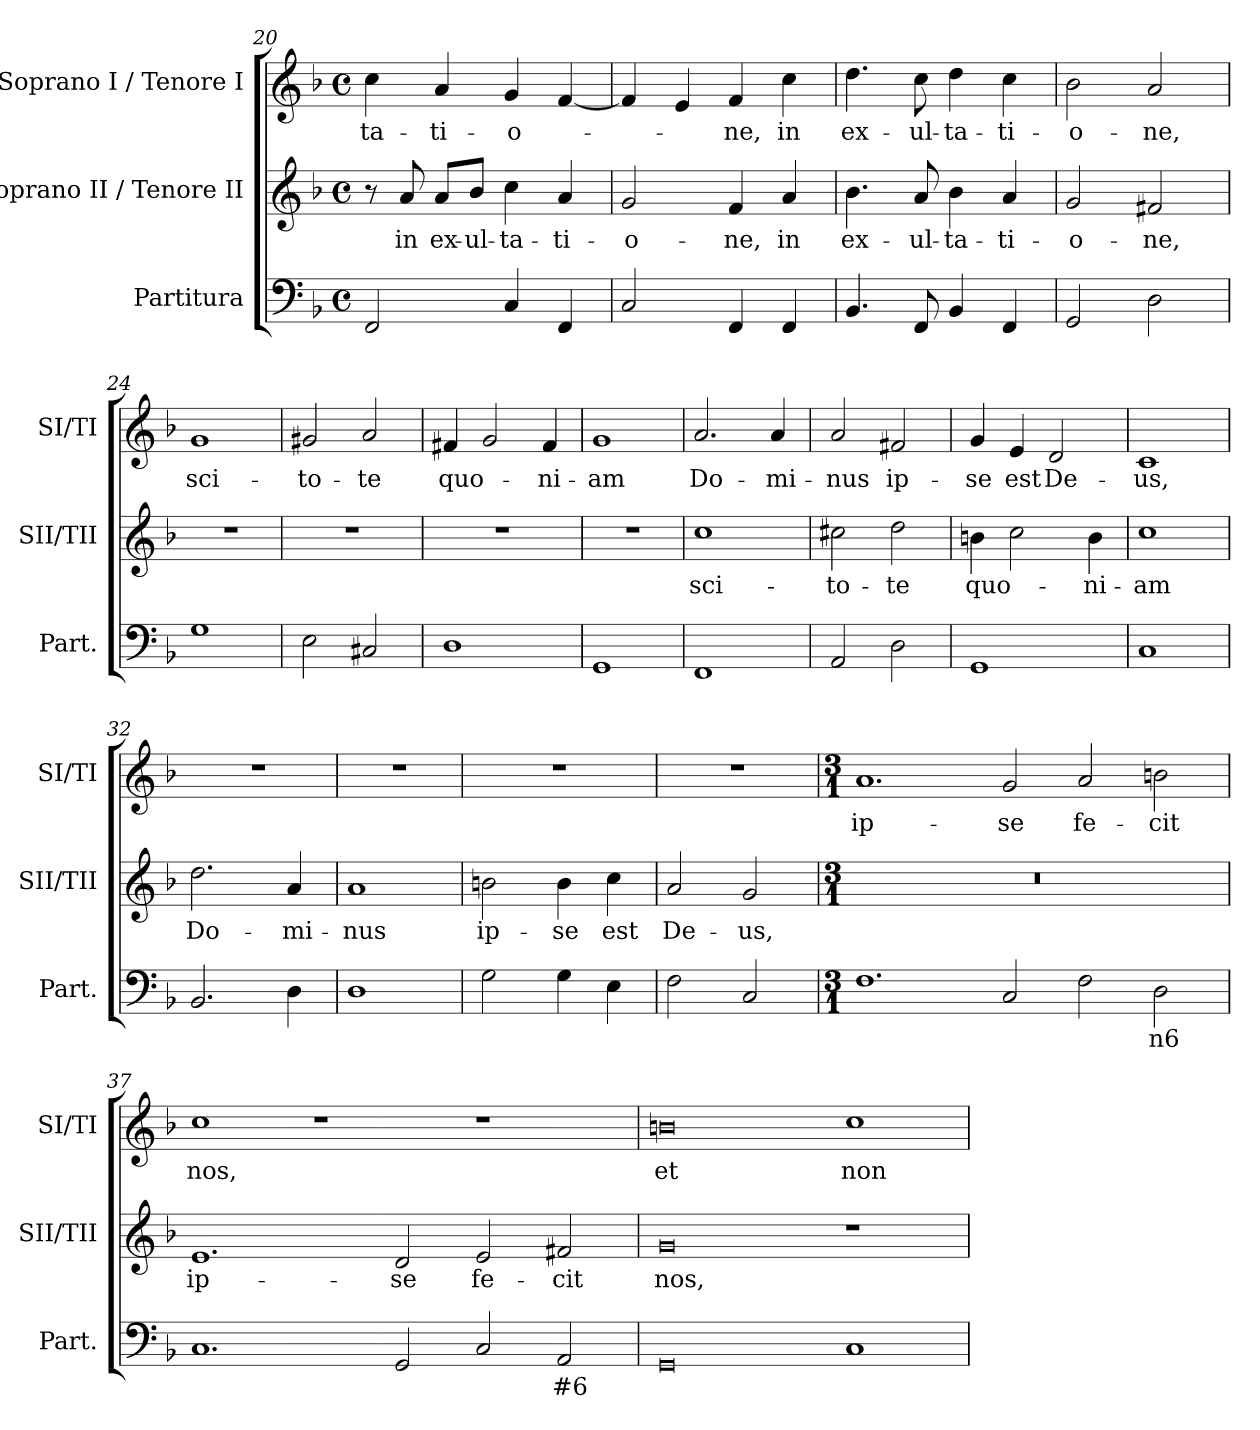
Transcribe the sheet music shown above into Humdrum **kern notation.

**kern	**text	**kern	**text	**kern	**text
*part3	*part3	*part2	*part2	*part1	*part1
*staff3	*staff3	*staff2	*staff2	*staff1	*staff1
*I"Partitura	*	*I"Soprano II / Tenore II	*	*I"Soprano I / Tenore I	*
*I'Part.	*	*I'SII/TII	*	*I'SI/TI	*
*clefF4	*	*clefG2	*	*clefG2	*
*k[b-]	*	*k[b-]	*	*k[b-]	*
*F:	*	*F:	*	*F:	*
*M4/4	*	*M4/4	*	*M4/4	*
*met(c)	*	*met(c)	*	*met(c)	*
=20	=20	=20	=20	=20	=20
2FF/	.	8r	.	4cc\	-ta-
.	.	8a/	in	.	.
.	.	8a/L	ex-	4a/	-ti-
.	.	8b-/J	-ul-	.	.
4C/	.	4cc\	-ta-	4g/	-o-
4FF/	.	4a/	-ti-	[4f/	.
=21	=21	=21	=21	=21	=21
2C/	.	2g/	-o-	4f/]	.
.	.	.	.	4e/	.
4FF/	.	4f/	-ne,	4f/	-ne,
4FF/	.	4a/	in	4cc\	in
=22	=22	=22	=22	=22	=22
4.BB-/	.	4.b-\	ex-	4.dd\	ex-
8FF/	.	8a/	-ul-	8cc\	-ul-
4BB-/	.	4b-\	-ta-	4dd\	-ta-
4FF/	.	4a/	-ti-	4cc\	-ti-
=23	=23	=23	=23	=23	=23
2GG/	.	2g/	-o-	2b-\	-o-
2D\	.	2f#X/	-ne,	2a/	-ne,
=24	=24	=24	=24	=24	=24
1G	.	1r	.	1g	sci-
=25	=25	=25	=25	=25	=25
2E\	.	1r	.	2g#X/	-to-
2C#X>/	.	.	.	2a/	-te
=26	=26	=26	=26	=26	=26
1D	.	1r	.	4f#X/	quo-
.	.	.	.	2g/	.
.	.	.	.	4f#/	-ni-
=27	=27	=27	=27	=27	=27
1GG	.	1r	.	1g	-am
=28	=28	=28	=28	=28	=28
1FF	.	1cc	sci-	2.a/	Do-
.	.	.	.	4a/	-mi-
=29	=29	=29	=29	=29	=29
2AA/	.	2cc#X\	-to-	2a/	-nus
2D\	.	2dd\	-te	2f#X/	ip-
=30	=30	=30	=30	=30	=30
1GG	.	4bn\	quo-	4g/	-se
.	.	2cc\	.	4e/	est
.	.	.	.	2d/	De-
.	.	4b\	-ni-	.	.
=31	=31	=31	=31	=31	=31
1C	.	1cc	-am	1c	-us,
=32	=32	=32	=32	=32	=32
2.BB-/	.	2.dd\	Do-	1r	.
4D\	.	4a/	-mi-	.	.
=33	=33	=33	=33	=33	=33
1D	.	1a	-nus	1r	.
=34	=34	=34	=34	=34	=34
2G\	.	2bn\	ip-	1r	.
4G\	.	4b\	-se	.	.
4E>\	.	4cc\	est	.	.
=35	=35	=35	=35	=35	=35
2F\	.	2a/	De-	1r	.
2C/	.	2g/	-us,	.	.
=36	=36	=36	=36	=36	=36
*M3/1	*	*M3/1	*	*M3/1	*
*	*	*	*	*MM480	*
1.F	.	0.r	.	1.a	ip-
2C/	.	.	.	2g/	-se
2F\	.	.	.	2a/	fe-
2D\	n6	.	.	2bn\	-cit
=37	=37	=37	=37	=37	=37
1.C	.	1.e	ip-	1cc	nos,
.	.	.	.	1r	.
2GG/	.	2d/	-se	.	.
2C/	.	2e/	fe-	1r	.
2AA/	#6	2f#X/	-cit	.	.
=38	=38	=38	=38	=38	=38
0GG	.	0g	nos,	0bn	et
1C	.	1r	.	1cc	non
=	=	=	=	=	=
*-	*-	*-	*-	*-	*-
